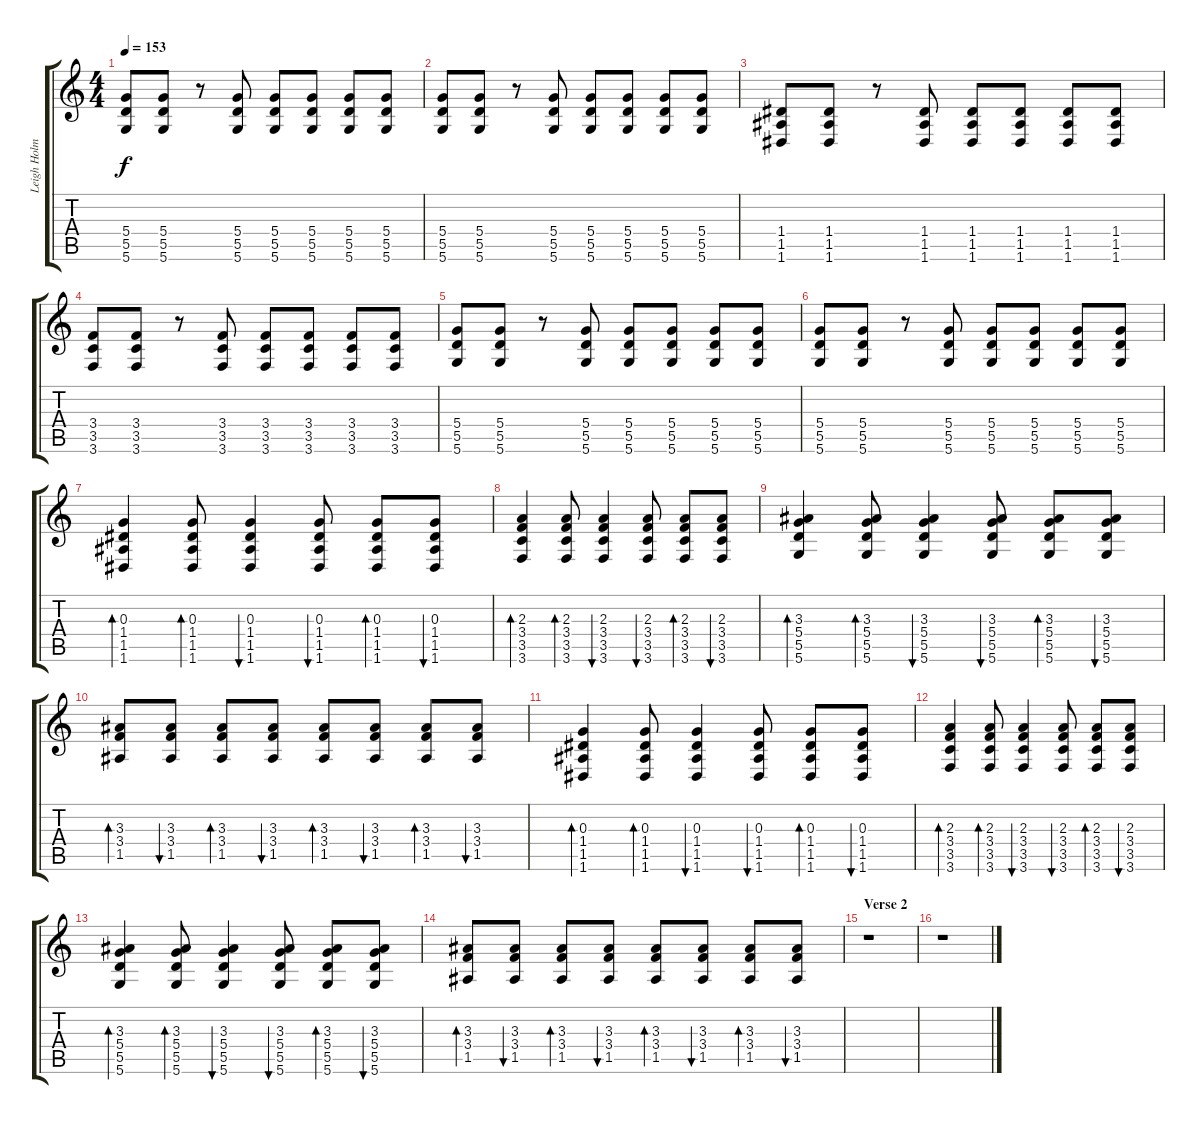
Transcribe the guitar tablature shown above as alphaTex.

\track ("Leigh Holmes" "Leigh Holm") {instrument overdrivenguitar}
\staff {score tabs}
\tuning (E4 B3 G3 D3 A2 D2) {hide}
\ts (4 4)
\tempo 153
\clef g2
\ks c
(5.4 5.5 5.6).8{dy f} (5.4 5.5 5.6).8 r.8 (5.4 5.5 5.6).8 (5.4 5.5 5.6).8 (5.4 5.5 5.6).8 (5.4 5.5 5.6).8 (5.4 5.5 5.6).8 |
(5.4 5.5 5.6).8 (5.4 5.5 5.6).8 r.8 (5.4 5.5 5.6).8 (5.4 5.5 5.6).8 (5.4 5.5 5.6).8 (5.4 5.5 5.6).8 (5.4 5.5 5.6).8 |
(1.4 1.5 1.6).8 (1.4 1.5 1.6).8 r.8 (1.4 1.5 1.6).8 (1.4 1.5 1.6).8 (1.4 1.5 1.6).8 (1.4 1.5 1.6).8 (1.4 1.5 1.6).8 |
(3.4 3.5 3.6).8 (3.4 3.5 3.6).8 r.8 (3.4 3.5 3.6).8 (3.4 3.5 3.6).8 (3.4 3.5 3.6).8 (3.4 3.5 3.6).8 (3.4 3.5 3.6).8 |
(5.4 5.5 5.6).8 (5.4 5.5 5.6).8 r.8 (5.4 5.5 5.6).8 (5.4 5.5 5.6).8 (5.4 5.5 5.6).8 (5.4 5.5 5.6).8 (5.4 5.5 5.6).8 |
(5.4 5.5 5.6).8 (5.4 5.5 5.6).8 r.8 (5.4 5.5 5.6).8 (5.4 5.5 5.6).8 (5.4 5.5 5.6).8 (5.4 5.5 5.6).8 (5.4 5.5 5.6).8 |
(0.3 1.4 1.5 1.6).4{bd 120} (0.3 1.4 1.5 1.6).8{bd 120} (0.3 1.4 1.5 1.6).4{bu 120} (0.3 1.4 1.5 1.6).8{bu 120} (0.3 1.4 1.5 1.6).8{bd 120} (0.3 1.4 1.5 1.6).8{bu 120} |
(2.3 3.4 3.5 3.6).4{bd 120} (2.3 3.4 3.5 3.6).8{bd 120} (2.3 3.4 3.5 3.6).4{bu 120} (2.3 3.4 3.5 3.6).8{bu 120} (2.3 3.4 3.5 3.6).8{bd 120} (2.3 3.4 3.5 3.6).8{bu 120} |
(3.3 5.4 5.5 5.6).4{bd 120} (3.3 5.4 5.5 5.6).8{bd 120} (3.3 5.4 5.5 5.6).4{bu 120} (3.3 5.4 5.5 5.6).8{bu 120} (3.3 5.4 5.5 5.6).8{bd 120} (3.3 5.4 5.5 5.6).8{bu 120} |
(3.3 3.4 1.5).8{bd 120} (3.3 3.4 1.5).8{bu 120} (3.3 3.4 1.5).8{bd 120} (3.3 3.4 1.5).8{bu 120} (3.3 3.4 1.5).8{bd 120} (3.3 3.4 1.5).8{bu 120} (3.3 3.4 1.5).8{bd 120} (3.3 3.4 1.5).8{bu 120} |
(0.3 1.4 1.5 1.6).4{bd 120} (0.3 1.4 1.5 1.6).8{bd 120} (0.3 1.4 1.5 1.6).4{bu 120} (0.3 1.4 1.5 1.6).8{bu 120} (0.3 1.4 1.5 1.6).8{bd 120} (0.3 1.4 1.5 1.6).8{bu 120} |
(2.3 3.4 3.5 3.6).4{bd 120} (2.3 3.4 3.5 3.6).8{bd 120} (2.3 3.4 3.5 3.6).4{bu 120} (2.3 3.4 3.5 3.6).8{bu 120} (2.3 3.4 3.5 3.6).8{bd 120} (2.3 3.4 3.5 3.6).8{bu 120} |
(3.3 5.4 5.5 5.6).4{bd 120} (3.3 5.4 5.5 5.6).8{bd 120} (3.3 5.4 5.5 5.6).4{bu 120} (3.3 5.4 5.5 5.6).8{bu 120} (3.3 5.4 5.5 5.6).8{bd 120} (3.3 5.4 5.5 5.6).8{bu 120} |
(3.3 3.4 1.5).8{bd 120} (3.3 3.4 1.5).8{bu 120} (3.3 3.4 1.5).8{bd 120} (3.3 3.4 1.5).8{bu 120} (3.3 3.4 1.5).8{bd 120} (3.3 3.4 1.5).8{bu 120} (3.3 3.4 1.5).8{bd 120} (3.3 3.4 1.5).8{bu 120} |
\section ("" "Verse 2")
r.1 |
r.1
